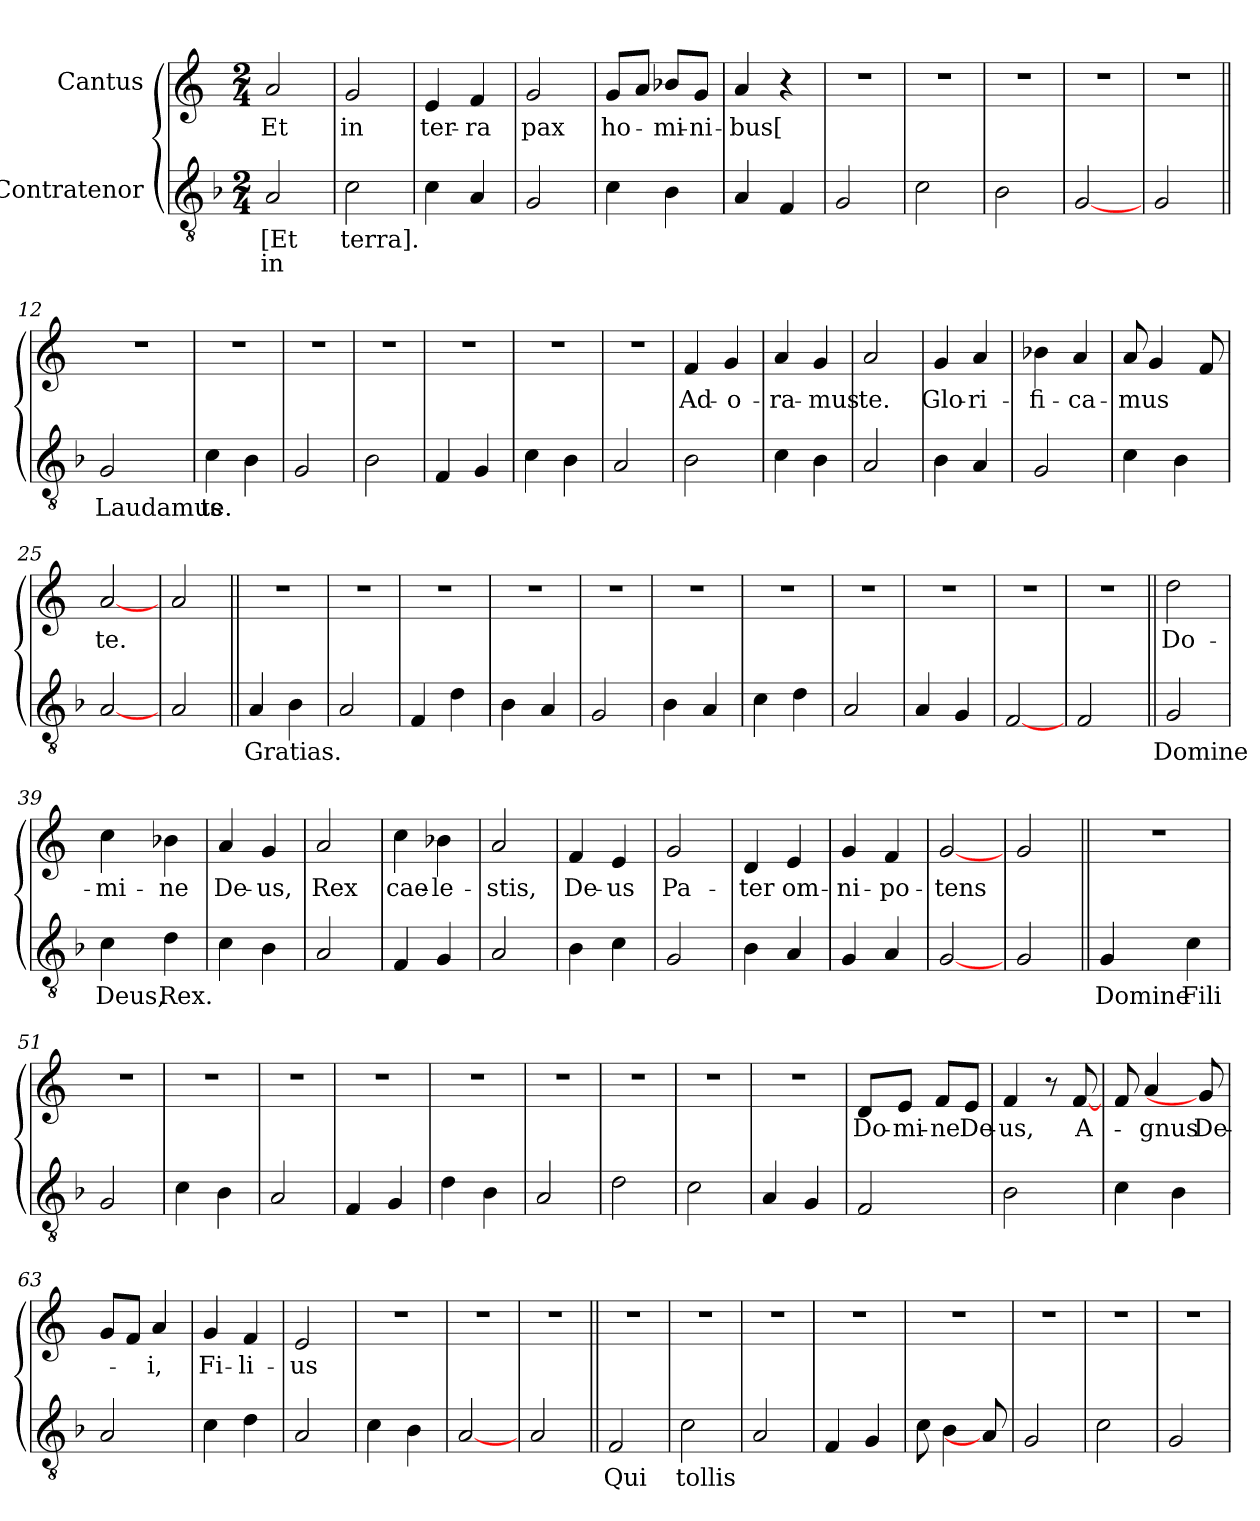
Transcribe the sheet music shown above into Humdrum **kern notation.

**kern	**text	**text	**kern	**text
*part2	*part2	*part2	*part1	*part1
*staff2	*staff2	*staff2	*staff1	*staff1
*I"Contratenor	*	*	*I"Cantus	*
!!LO:PB:g=z
*clefGv2	*	*	*clefG2	*
*ITrd7c12	*	*	*	*
*k[b-]	*	*	*k[]	*
*F:	*	*	*C:	*
*M2/4	*	*	*M2/4	*
=1	=1	=1	=1	=1
!	!LO:LY:b:color=#000000	!LO:LY:b:color=#000000	!	!LO:LY:b:color=#000000
2AAi/	[Et	in	2ai/	Et
=2	=2	=2	=2	=2
!	!LO:LY:b:color=#000000	!	!	!LO:LY:b:color=#000000
2Ci\	terra].	.	2gi/	in
=3	=3	=3	=3	=3
!	!	!	!	!LO:LY:b:color=#000000
4Ci\	.	.	4ei/	ter-
!	!	!	!	!LO:LY:b:color=#000000
4AAi/	.	.	4fi/	-ra
=4	=4	=4	=4	=4
!	!	!	!	!LO:LY:b:color=#000000
2GGi/	.	.	2gi/	pax
=5	=5	=5	=5	=5
!	!	!	!	!LO:LY:b:color=#000000
4Ci\	.	.	8gi/L	ho-
.	.	.	8ai/J	.
!	!	!	!	!LO:LY:b:color=#000000
4BB-i\	.	.	8b-Xi/L	-mi-
!	!	!	!	!LO:LY:b:color=#000000
.	.	.	8gi/J	-ni-
=6	=6	=6	=6	=6
!	!	!	!	!LO:LY:b:color=#000000
4AAi/	.	.	4ai/	-bus[
4FFi/	.	.	4r	.
=7	=7	=7	=7	=7
!	!	!	!LO:N:vis=1	!
2GGi/	.	.	2r	.
=8	=8	=8	=8	=8
!	!	!	!LO:N:vis=1	!
2Ci\	.	.	2r	.
=9	=9	=9	=9	=9
!	!	!	!LO:N:vis=1	!
2BB-i\	.	.	2r	.
=10	=10	=10	=10	=10
!	!	!	!LO:N:vis=1	!
[2GGi/	.	.	2r	.
!!LO:LB:g=z
=11	=11	=11	=11	=11
!	!	!	!LO:N:vis=1	!
2GGi/	.	.	2r	.
=12||	=12||	=12||	=12||	=12||
!	!LO:LY:b:color=#000000	!	!LO:N:vis=1	!
2GGi/	Laudamus	.	2r	.
=13	=13	=13	=13	=13
!	!LO:LY:b:color=#000000	!	!LO:N:vis=1	!
4Ci\	te.	.	2r	.
4BB-i\	.	.	.	.
=14	=14	=14	=14	=14
!	!	!	!LO:N:vis=1	!
2GGi/	.	.	2r	.
=15	=15	=15	=15	=15
!	!	!	!LO:N:vis=1	!
2BB-i\	.	.	2r	.
=16	=16	=16	=16	=16
!	!	!	!LO:N:vis=1	!
4FFi/	.	.	2r	.
4GGi/	.	.	.	.
=17	=17	=17	=17	=17
!	!	!	!LO:N:vis=1	!
4Ci\	.	.	2r	.
4BB-i\	.	.	.	.
=18	=18	=18	=18	=18
!	!	!	!LO:N:vis=1	!
2AAi/	.	.	2r	.
=19	=19	=19	=19	=19
!	!	!	!	!LO:LY:b:color=#000000
2BB-i\	.	.	4fi/	Ad-
!	!	!	!	!LO:LY:b:color=#000000
.	.	.	4gi/	-o-
=20	=20	=20	=20	=20
!	!	!	!	!LO:LY:b:color=#000000
4Ci\	.	.	4ai/	-ra-
!	!	!	!	!LO:LY:b:color=#000000
4BB-i\	.	.	4gi/	-mus
=21	=21	=21	=21	=21
!	!	!	!	!LO:LY:b:color=#000000
2AAi/	.	.	2ai/	te.
=22	=22	=22	=22	=22
!	!	!	!	!LO:LY:b:color=#000000
4BB-i\	.	.	4gi/	Glo-
!	!	!	!	!LO:LY:b:color=#000000
4AAi/	.	.	4ai/	-ri-
!!LO:LB:g=z
=23	=23	=23	=23	=23
!	!	!	!	!LO:LY:b:color=#000000
2GGi/	.	.	4b-Xi\	-fi-
!	!	!	!	!LO:LY:b:color=#000000
.	.	.	4ai/	-ca-
=24	=24	=24	=24	=24
!	!	!	!	!LO:LY:b:color=#000000
4Ci\	.	.	8ai/L	-mus
.	.	.	4gi/	.
4BB-i\	.	.	.	.
.	.	.	8fi/L	.
=25	=25	=25	=25	=25
!	!	!	!	!LO:LY:b:color=#000000
[2AAi/	.	.	[2ai/	te.
=26	=26	=26	=26	=26
2AAi/	.	.	2ai/	.
=27||	=27||	=27||	=27||	=27||
!	!LO:LY:b:color=#000000	!	!LO:N:vis=1	!
4AAi/	Gratias.	.	2r	.
4BB-i\	.	.	.	.
=28	=28	=28	=28	=28
!	!	!	!LO:N:vis=1	!
2AAi/	.	.	2r	.
=29	=29	=29	=29	=29
!	!	!	!LO:N:vis=1	!
4FFi/	.	.	2r	.
4Di\	.	.	.	.
=30	=30	=30	=30	=30
!	!	!	!LO:N:vis=1	!
4BB-i\	.	.	2r	.
4AAi/	.	.	.	.
=31	=31	=31	=31	=31
!	!	!	!LO:N:vis=1	!
2GGi/	.	.	2r	.
=32	=32	=32	=32	=32
!	!	!	!LO:N:vis=1	!
4BB-i\	.	.	2r	.
4AAi/	.	.	.	.
=33	=33	=33	=33	=33
!	!	!	!LO:N:vis=1	!
4Ci\	.	.	2r	.
4Di\	.	.	.	.
=34	=34	=34	=34	=34
!	!	!	!LO:N:vis=1	!
2AAi/	.	.	2r	.
!!LO:LB:g=z
=35	=35	=35	=35	=35
!	!	!	!LO:N:vis=1	!
4AAi/	.	.	2r	.
4GGi/	.	.	.	.
=36	=36	=36	=36	=36
!	!	!	!LO:N:vis=1	!
[2FFi/	.	.	2r	.
=37	=37	=37	=37	=37
!	!	!	!LO:N:vis=1	!
2FFi/	.	.	2r	.
=38||	=38||	=38||	=38||	=38||
!	!LO:LY:b:color=#000000	!	!	!LO:LY:b:color=#000000
2GGi/	Domine	.	2ddi\	Do-
=39	=39	=39	=39	=39
!	!LO:LY:b:color=#000000	!	!	!LO:LY:b:color=#000000
4Ci\	Deus,	.	4cci\	-mi-
!	!LO:LY:b:color=#000000	!	!	!LO:LY:b:color=#000000
4Di\	Rex.	.	4b-Xi\	-ne
=40	=40	=40	=40	=40
!	!	!	!	!LO:LY:b:color=#000000
4Ci\	.	.	4ai/	De-
!	!	!	!	!LO:LY:b:color=#000000
4BB-i\	.	.	4gi/	-us,
=41	=41	=41	=41	=41
!	!	!	!	!LO:LY:b:color=#000000
2AAi/	.	.	2ai/	Rex
=42	=42	=42	=42	=42
!	!	!	!	!LO:LY:b:color=#000000
4FFi/	.	.	4cci\	cae-
!	!	!	!	!LO:LY:b:color=#000000
4GGi/	.	.	4b-Xi\	-le-
=43	=43	=43	=43	=43
!	!	!	!	!LO:LY:b:color=#000000
2AAi/	.	.	2ai/	-stis,
=44	=44	=44	=44	=44
!	!	!	!	!LO:LY:b:color=#000000
4BB-i\	.	.	4fi/	De-
!	!	!	!	!LO:LY:b:color=#000000
4Ci\	.	.	4ei/	-us
=45	=45	=45	=45	=45
!	!	!	!	!LO:LY:b:color=#000000
2GGi/	.	.	2gi/	Pa-
=46	=46	=46	=46	=46
!	!	!	!	!LO:LY:b:color=#000000
4BB-i\	.	.	4di/	-ter
!	!	!	!	!LO:LY:b:color=#000000
4AAi/	.	.	4ei/	om-
!!LO:PB:g=z
=47	=47	=47	=47	=47
!	!	!	!	!LO:LY:b:color=#000000
4GGi/	.	.	4gi/	-ni-
!	!	!	!	!LO:LY:b:color=#000000
4AAi/	.	.	4fi/	-po-
=48	=48	=48	=48	=48
!	!	!	!	!LO:LY:b:color=#000000
[2GGi/	.	.	[2gi/	-tens
=49	=49	=49	=49	=49
2GGi/	.	.	2gi/	.
=50||	=50||	=50||	=50||	=50||
!	!LO:LY:b:color=#000000	!	!LO:N:vis=1	!
4GGi/	Domine	.	2r	.
!	!LO:LY:b:color=#000000	!	!	!
4Ci\	Fili	.	.	.
=51	=51	=51	=51	=51
!	!	!	!LO:N:vis=1	!
2GGi/	.	.	2r	.
=52	=52	=52	=52	=52
!	!	!	!LO:N:vis=1	!
4Ci\	.	.	2r	.
4BB-i\	.	.	.	.
=53	=53	=53	=53	=53
!	!	!	!LO:N:vis=1	!
2AAi/	.	.	2r	.
=54	=54	=54	=54	=54
!	!	!	!LO:N:vis=1	!
4FFi/	.	.	2r	.
4GGi/	.	.	.	.
=55	=55	=55	=55	=55
!	!	!	!LO:N:vis=1	!
4Di\	.	.	2r	.
4BB-i\	.	.	.	.
=56	=56	=56	=56	=56
!	!	!	!LO:N:vis=1	!
2AAi/	.	.	2r	.
=57	=57	=57	=57	=57
!	!	!	!LO:N:vis=1	!
2Di\	.	.	2r	.
=58	=58	=58	=58	=58
!	!	!	!LO:N:vis=1	!
2Ci\	.	.	2r	.
!!LO:LB:g=z
=59	=59	=59	=59	=59
!	!	!	!LO:N:vis=1	!
4AAi/	.	.	2r	.
4GGi/	.	.	.	.
=60	=60	=60	=60	=60
!	!	!	!	!LO:LY:b:color=#000000
2FFi/	.	.	8di/L	Do-
!	!	!	!	!LO:LY:b:color=#000000
.	.	.	8ei/J	-mi-
!	!	!	!	!LO:LY:b:color=#000000
.	.	.	8fi/L	-ne
!	!	!	!	!LO:LY:b:color=#000000
.	.	.	8ei/J	De-
=61	=61	=61	=61	=61
!	!	!	!	!LO:LY:b:color=#000000
2BB-i\	.	.	4fi/	-us,
.	.	.	8r	.
!	!	!	!	!LO:LY:b:color=#000000
.	.	.	[8fi/L	A-
=62	=62	=62	=62	=62
4Ci\	.	.	8fi/L	.
!	!	!	!	!LO:LY:b:color=#000000
.	.	.	4ai/	-gnus
4BB-i\	.	.	.	.
!	!	!	!	!LO:LY:b:color=#000000
.	.	.	8gi/L]	De-
=63	=63	=63	=63	=63
2AAi/	.	.	8gi/L	.
.	.	.	8fi/J	.
!	!	!	!	!LO:LY:b:color=#000000
.	.	.	4ai/	-i,
=64	=64	=64	=64	=64
!	!	!	!	!LO:LY:b:color=#000000
4Ci\	.	.	4gi/	Fi-
!	!	!	!	!LO:LY:b:color=#000000
4Di\	.	.	4fi/	-li-
=65	=65	=65	=65	=65
!	!	!	!	!LO:LY:b:color=#000000
2AAi/	.	.	2ei/	-us
=66	=66	=66	=66	=66
!	!	!	!LO:N:vis=1	!
4Ci\	.	.	2r	.
4BB-i\	.	.	.	.
=67	=67	=67	=67	=67
!	!	!	!LO:N:vis=1	!
[2AAi/	.	.	2r	.
=68	=68	=68	=68	=68
!	!	!	!LO:N:vis=1	!
2AAi/	.	.	2r	.
!!LO:LB:g=z
=69||	=69||	=69||	=69||	=69||
!	!LO:LY:b:color=#000000	!	!LO:N:vis=1	!
2FFi/	Qui	.	2r	.
=70	=70	=70	=70	=70
!	!LO:LY:b:color=#000000	!	!LO:N:vis=1	!
2Ci\	tollis	.	2r	.
=71	=71	=71	=71	=71
!	!	!	!LO:N:vis=1	!
2AAi/	.	.	2r	.
=72	=72	=72	=72	=72
!	!	!	!LO:N:vis=1	!
4FFi/	.	.	2r	.
4GGi/	.	.	.	.
=73	=73	=73	=73	=73
!	!	!	!LO:N:vis=1	!
8Ci\L	.	.	2r	.
4BB-i\	.	.	.	.
8AAi/L]	.	.	.	.
=74	=74	=74	=74	=74
!	!	!	!LO:N:vis=1	!
2GGi/	.	.	2r	.
=75	=75	=75	=75	=75
!	!	!	!LO:N:vis=1	!
2Ci\	.	.	2r	.
=76	=76	=76	=76	=76
!	!	!	!LO:N:vis=1	!
2GGi/	.	.	2r	.
=	=	=	=	=
*-	*-	*-	*-	*-
